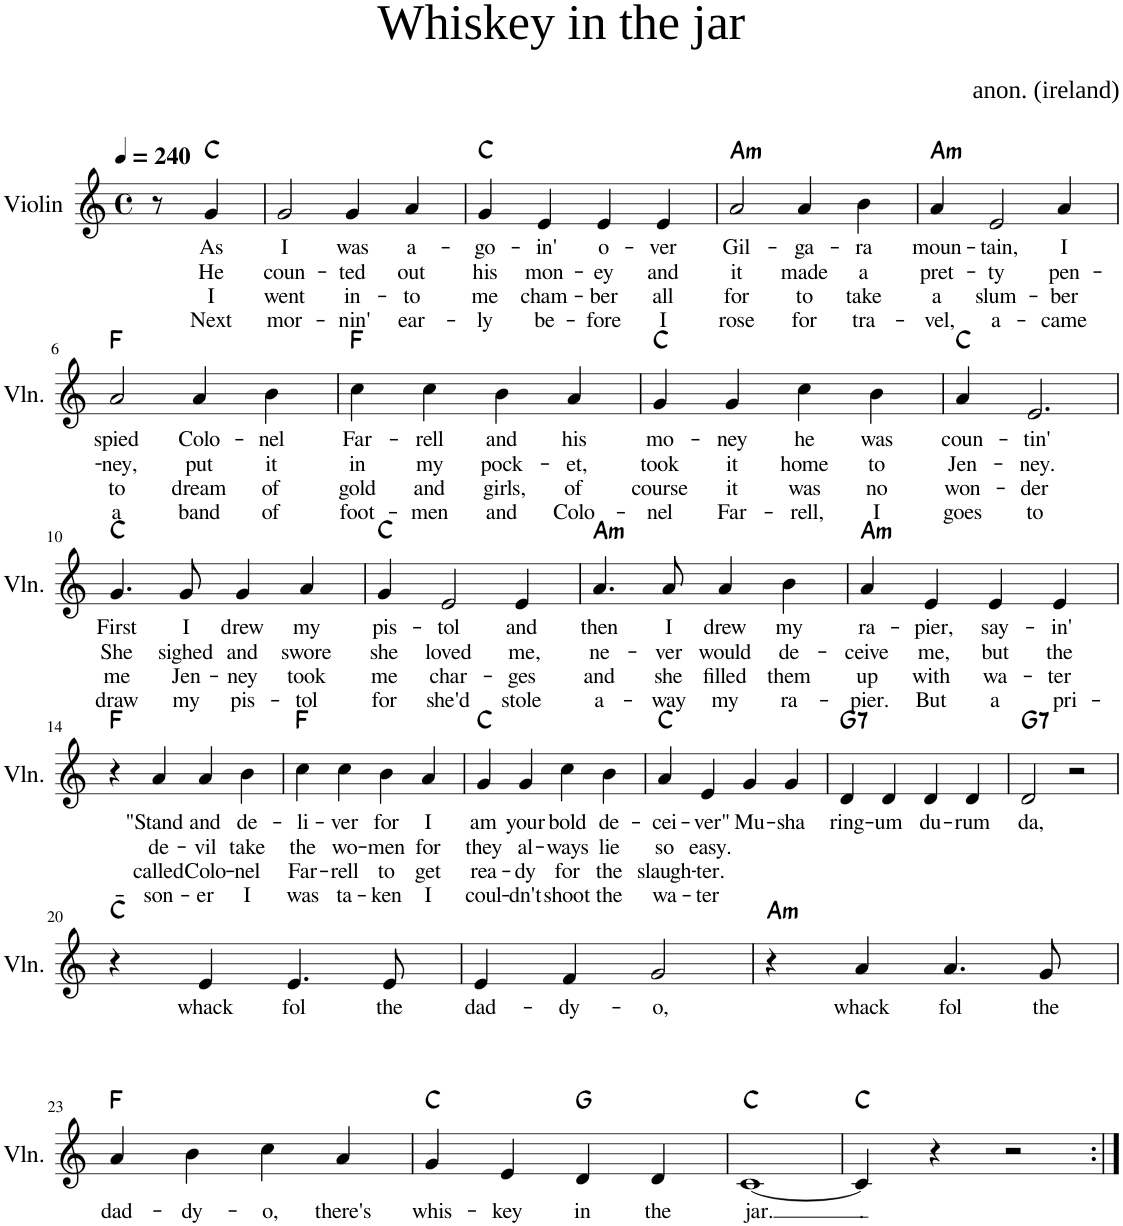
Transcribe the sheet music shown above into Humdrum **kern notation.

**kern	**text	**text	**text	**text	**harte
*part1	*part1	*part1	*part1	*part1	*part1
*staff1	*staff1	*staff1	*staff1	*staff1	*
*I"Violin	*	*	*	*	*
*I'Vln.	*	*	*	*	*
*clefG2	*	*	*	*	*
*k[]	*	*	*	*	*
*M4/4	*	*	*	*	*
*met(c)	*	*	*	*	*
*MM240	*	*	*	*	*
=1	=1	=1	=1	=1	=1
8r	.	.	.	.	.
!	!LO:LY:b	!LO:LY:b	!LO:LY:b	!LO:LY:b	!
4g/	As	He	I	Next	C:maj
=2	=2	=2	=2	=2	=2
!	!LO:LY:b	!LO:LY:b	!LO:LY:b	!LO:LY:b	!
2g/	I	coun-	went	mor-	.
!	!LO:LY:b	!LO:LY:b	!LO:LY:b	!LO:LY:b	!
4g/	was	-ted	in-	-nin'	.
!	!LO:LY:b	!LO:LY:b	!LO:LY:b	!LO:LY:b	!
4a/	a-	out	-to	ear-	.
=3	=3	=3	=3	=3	=3
!	!LO:LY:b	!LO:LY:b	!LO:LY:b	!LO:LY:b	!
4g/	-go-	his	me	-ly	C:maj
!	!LO:LY:b	!LO:LY:b	!LO:LY:b	!LO:LY:b	!
4e/	-in'	mon-	cham-	be-	.
!	!LO:LY:b	!LO:LY:b	!LO:LY:b	!LO:LY:b	!
4e/	o-	-ey	-ber	-fore	.
!	!LO:LY:b	!LO:LY:b	!LO:LY:b	!LO:LY:b	!
4e/	-ver	and	all	I	.
=4	=4	=4	=4	=4	=4
!	!LO:LY:b	!LO:LY:b	!LO:LY:b	!LO:LY:b	!LO:H:kt=m
2a/	Gil-	it	for	rose	A:min
!	!LO:LY:b	!LO:LY:b	!LO:LY:b	!LO:LY:b	!
4a/	-ga-	made	to	for	.
!	!LO:LY:b	!LO:LY:b	!LO:LY:b	!LO:LY:b	!
4b\	-ra	a	take	tra-	.
=5	=5	=5	=5	=5	=5
!	!LO:LY:b	!LO:LY:b	!LO:LY:b	!LO:LY:b	!LO:H:kt=m
4a/	moun-	pret-	a	-vel,	A:min
!	!LO:LY:b	!LO:LY:b	!LO:LY:b	!LO:LY:b	!
2e/	-tain,	-ty	slum-	a-	.
!	!LO:LY:b	!LO:LY:b	!LO:LY:b	!LO:LY:b	!
4a/	I	pen-	-ber	-came	.
!!LO:LB:g=z
=6	=6	=6	=6	=6	=6
!	!LO:LY:b	!LO:LY:b	!LO:LY:b	!LO:LY:b	!
2a/	spied	-ney,	to	a	F:maj
!	!LO:LY:b	!LO:LY:b	!LO:LY:b	!LO:LY:b	!
4a/	Colo-	put	dream	band	.
!	!LO:LY:b	!LO:LY:b	!LO:LY:b	!LO:LY:b	!
4b\	-nel	it	of	of	.
=7	=7	=7	=7	=7	=7
!	!LO:LY:b	!LO:LY:b	!LO:LY:b	!LO:LY:b	!
4cc\	Far-	in	gold	foot-	F:maj
!	!LO:LY:b	!LO:LY:b	!LO:LY:b	!LO:LY:b	!
4cc\	-rell	my	and	-men	.
!	!LO:LY:b	!LO:LY:b	!LO:LY:b	!LO:LY:b	!
4b\	and	pock-	girls,	and	.
!	!LO:LY:b	!LO:LY:b	!LO:LY:b	!LO:LY:b	!
4a/	his	-et,	of	Colo-	.
=8	=8	=8	=8	=8	=8
!	!LO:LY:b	!LO:LY:b	!LO:LY:b	!LO:LY:b	!
4g/	mo-	took	course	-nel	C:maj
!	!LO:LY:b	!LO:LY:b	!LO:LY:b	!LO:LY:b	!
4g/	-ney	it	it	Far-	.
!	!LO:LY:b	!LO:LY:b	!LO:LY:b	!LO:LY:b	!
4cc\	he	home	was	-rell,	.
!	!LO:LY:b	!LO:LY:b	!LO:LY:b	!LO:LY:b	!
4b\	was	to	no	I	.
=9	=9	=9	=9	=9	=9
!	!LO:LY:b	!LO:LY:b	!LO:LY:b	!LO:LY:b	!
4a/	coun-	Jen-	won-	goes	C:maj
!	!LO:LY:b	!LO:LY:b	!LO:LY:b	!LO:LY:b	!
2.e/	-tin'	-ney.	-der	to	.
!!LO:LB:g=z
=10	=10	=10	=10	=10	=10
!	!LO:LY:b	!LO:LY:b	!LO:LY:b	!LO:LY:b	!
4.g/	First	She	me	draw	C:maj
!	!LO:LY:b	!LO:LY:b	!LO:LY:b	!LO:LY:b	!
8g/	I	sighed	Jen-	my	.
!	!LO:LY:b	!LO:LY:b	!LO:LY:b	!LO:LY:b	!
4g/	drew	and	-ney	pis-	.
!	!LO:LY:b	!LO:LY:b	!LO:LY:b	!LO:LY:b	!
4a/	my	swore	took	-tol	.
=11	=11	=11	=11	=11	=11
!	!LO:LY:b	!LO:LY:b	!LO:LY:b	!LO:LY:b	!
4g/	pis-	she	me	for	C:maj
!	!LO:LY:b	!LO:LY:b	!LO:LY:b	!LO:LY:b	!
2e/	-tol	loved	char-	she'd	.
!	!LO:LY:b	!LO:LY:b	!LO:LY:b	!LO:LY:b	!
4e/	and	me,	-ges	stole	.
=12	=12	=12	=12	=12	=12
!	!LO:LY:b	!LO:LY:b	!LO:LY:b	!LO:LY:b	!LO:H:kt=m
4.a/	then	ne-	and	a-	A:min
!	!LO:LY:b	!LO:LY:b	!LO:LY:b	!LO:LY:b	!
8a/	I	-ver	she	-way	.
!	!LO:LY:b	!LO:LY:b	!LO:LY:b	!LO:LY:b	!
4a/	drew	would	filled	my	.
!	!LO:LY:b	!LO:LY:b	!LO:LY:b	!LO:LY:b	!
4b\	my	de-	them	ra-	.
=13	=13	=13	=13	=13	=13
!	!LO:LY:b	!LO:LY:b	!LO:LY:b	!LO:LY:b	!LO:H:kt=m
4a/	ra-	-ceive	up	-pier.	A:min
!	!LO:LY:b	!LO:LY:b	!LO:LY:b	!LO:LY:b	!
4e/	-pier,	me,	with	But	.
!	!LO:LY:b	!LO:LY:b	!LO:LY:b	!LO:LY:b	!
4e/	say-	but	wa-	a	.
!	!LO:LY:b	!LO:LY:b	!LO:LY:b	!LO:LY:b	!
4e/	-in'	the	-ter	pri-	.
!!LO:LB:g=z
=14	=14	=14	=14	=14	=14
4r	.	.	.	.	F:maj
!	!LO:LY:b	!LO:LY:b	!LO:LY:b	!LO:LY:b	!
4a/	"Stand	de-	called	-son-	.
!	!LO:LY:b	!LO:LY:b	!LO:LY:b	!LO:LY:b	!
4a/	and	-vil	Colo-	-er	.
!	!LO:LY:b	!LO:LY:b	!LO:LY:b	!LO:LY:b	!
4b\	de-	take	-nel	I	.
=15	=15	=15	=15	=15	=15
!	!LO:LY:b	!LO:LY:b	!LO:LY:b	!LO:LY:b	!
4cc\	-li-	the	Far-	was	F:maj
!	!LO:LY:b	!LO:LY:b	!LO:LY:b	!LO:LY:b	!
4cc\	-ver	wo-	-rell	ta-	.
!	!LO:LY:b	!LO:LY:b	!LO:LY:b	!LO:LY:b	!
4b\	for	-men	to	-ken	.
!	!LO:LY:b	!LO:LY:b	!LO:LY:b	!LO:LY:b	!
4a/	I	for	get	I	.
=16	=16	=16	=16	=16	=16
!	!LO:LY:b	!LO:LY:b	!LO:LY:b	!LO:LY:b	!
4g/	am	they	rea-	coul-	C:maj
!	!LO:LY:b	!LO:LY:b	!LO:LY:b	!LO:LY:b	!
4g/	your	al-	-dy	-dn't	.
!	!LO:LY:b	!LO:LY:b	!LO:LY:b	!LO:LY:b	!
4cc\	bold	-ways	for	shoot	.
!	!LO:LY:b	!LO:LY:b	!LO:LY:b	!LO:LY:b	!
4b\	de-	lie	the	the	.
=17	=17	=17	=17	=17	=17
!	!LO:LY:b	!LO:LY:b	!LO:LY:b	!LO:LY:b	!
4a/	-cei-	so	slaugh-	wa-	C:maj
!	!LO:LY:b	!LO:LY:b	!LO:LY:b	!LO:LY:b	!
4e/	-ver"	easy.	-ter.	-ter	.
!	!LO:LY:b	!	!	!	!
4g/	Mu-	.	.	.	.
!	!LO:LY:b	!	!	!	!
4g/	-sha	.	.	.	.
=18	=18	=18	=18	=18	=18
!	!LO:LY:b	!	!	!	!LO:H:kt=7
4d/	ring-	.	.	.	G:7
!	!LO:LY:b	!	!	!	!
4d/	-um	.	.	.	.
!	!LO:LY:b	!	!	!	!
4d/	du-	.	.	.	.
!	!LO:LY:b	!	!	!	!
4d/	-rum	.	.	.	.
=19	=19	=19	=19	=19	=19
!	!LO:LY:b	!	!	!	!LO:H:kt=7
2d/	da,	.	.	.	G:7
2r	.	.	.	.	.
!!LO:LB:g=z
=20	=20	=20	=20	=20	=20
4r	.	.	.	.	C:maj
!	!LO:LY:b	!	!	!	!
4e/	whack	.	.	.	.
!	!LO:LY:b	!	!	!	!
4.e/	fol	.	.	.	.
!	!LO:LY:b	!	!	!	!
8e/	the	.	.	.	.
=21	=21	=21	=21	=21	=21
!	!LO:LY:b	!	!	!	!
4e/	dad-	.	.	.	.
!	!LO:LY:b	!	!	!	!
4f/	-dy-	.	.	.	.
!	!LO:LY:b	!	!	!	!
2g/	-o,	.	.	.	.
=22	=22	=22	=22	=22	=22
!	!	!	!	!	!LO:H:kt=m
4r	.	.	.	.	A:min
!	!LO:LY:b	!	!	!	!
4a/	whack	.	.	.	.
!	!LO:LY:b	!	!	!	!
4.a/	fol	.	.	.	.
!	!LO:LY:b	!	!	!	!
8g/	the	.	.	.	.
!!LO:LB:g=z
=23	=23	=23	=23	=23	=23
!	!LO:LY:b	!	!	!	!
4a/	dad-	.	.	.	F:maj
!	!LO:LY:b	!	!	!	!
4b\	-dy-	.	.	.	.
!	!LO:LY:b	!	!	!	!
4cc\	-o,	.	.	.	.
!	!LO:LY:b	!	!	!	!
4a/	there's	.	.	.	.
=24	=24	=24	=24	=24	=24
!	!LO:LY:b	!	!	!	!
4g/	whis-	.	.	.	C:maj
!	!LO:LY:b	!	!	!	!
4e/	-key	.	.	.	.
!	!LO:LY:b	!	!	!	!
4d/	in	.	.	.	G:maj
!	!LO:LY:b	!	!	!	!
4d/	the	.	.	.	.
=25	=25	=25	=25	=25	=25
!	!LO:LY:b	!	!	!	!
[1c	jar.	.	.	.	C:maj
=26	=26	=26	=26	=26	=26
!	!LO:LY:b	!	!	!	!
4c/]	.	.	.	.	C:maj
4r	.	.	.	.	.
2r	.	.	.	.	.
=:|!	=:|!	=:|!	=:|!	=:|!	=:|!
*-	*-	*-	*-	*-	*-
